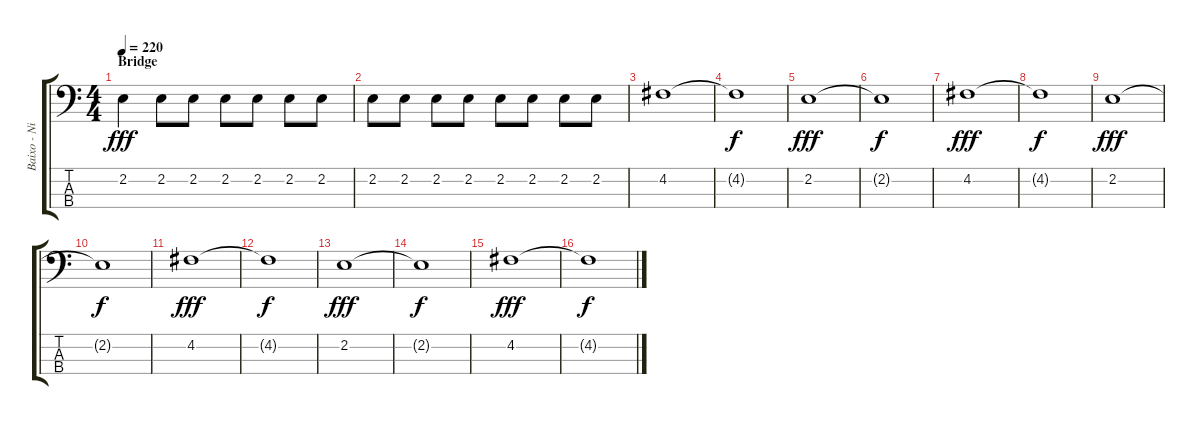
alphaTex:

\track ("Baixo - Nikola" "Baixo - Ni") {instrument electricbasspick}
\staff {score tabs}
\tuning (G2 D2 A1 E1) {hide}
\ts (4 4)
\section ("" "Bridge")
\tempo 220
\clef f4
\ks c
2.2.4{dy fff} 2.2.8 2.2.8 2.2.8 2.2.8 2.2.8 2.2.8 |
2.2.8 2.2.8 2.2.8 2.2.8 2.2.8 2.2.8 2.2.8 2.2.8 |
4.2.1 |
4.2{t}.1{dy f} |
2.2.1{dy fff} |
2.2{t}.1{dy f} |
4.2.1{dy fff} |
4.2{t}.1{dy f} |
2.2.1{dy fff} |
2.2{t}.1{dy f} |
4.2.1{dy fff} |
4.2{t}.1{dy f} |
2.2.1{dy fff} |
2.2{t}.1{dy f} |
4.2.1{dy fff} |
4.2{t}.1{dy f}
